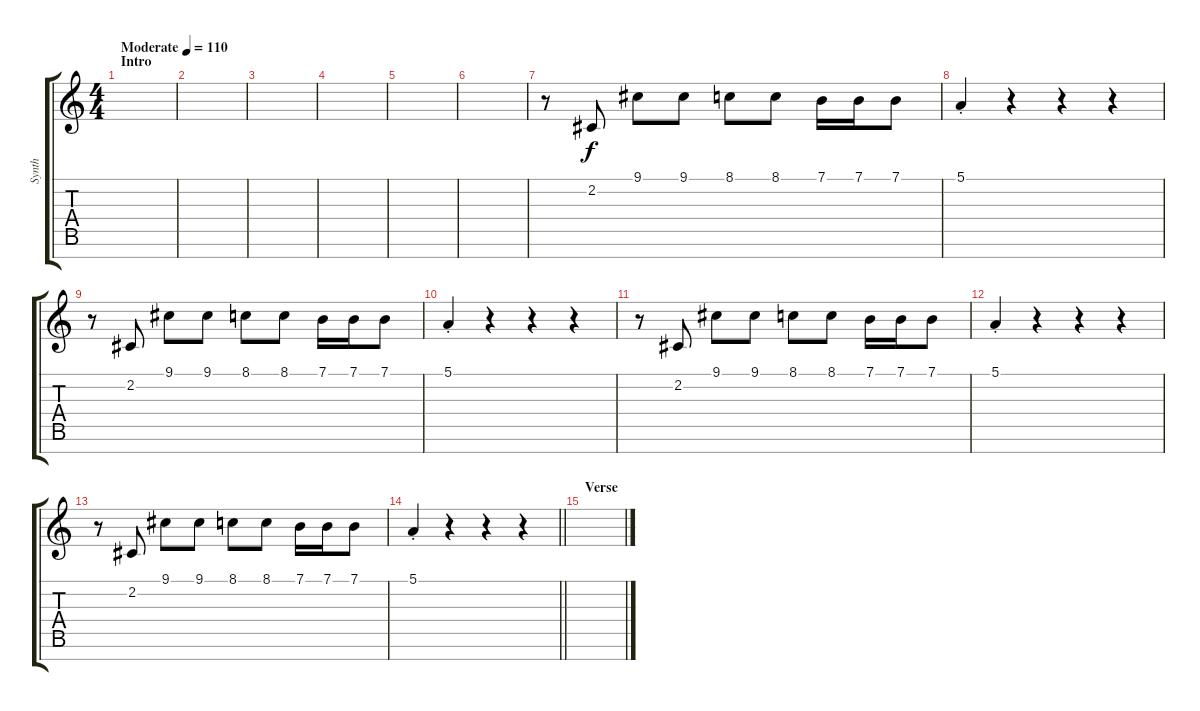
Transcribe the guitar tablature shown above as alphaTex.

\track ("Synth" "Synth") {instrument lead2sawtooth}
\staff {score tabs}
\tuning (E4 B3 G3 D3 A2 E2 B1) {hide}
\ts (4 4)
\section ("" "Intro")
\tempo (110 "Moderate")
\clef g2
\ks c
|
|
|
|
|
|
r.8 2.2.8 9.1.8 9.1.8 8.1.8 8.1.8 7.1.16 7.1.16 7.1.8 |
5.1{st}.4 r.4 r.4 r.4 |
r.8 2.2.8 9.1.8 9.1.8 8.1.8 8.1.8 7.1.16 7.1.16 7.1.8 |
5.1{st}.4 r.4 r.4 r.4 |
r.8 2.2.8 9.1.8 9.1.8 8.1.8 8.1.8 7.1.16 7.1.16 7.1.8 |
5.1{st}.4 r.4 r.4 r.4 |
r.8 2.2.8 9.1.8 9.1.8 8.1.8 8.1.8 7.1.16 7.1.16 7.1.8 |
\barLineRight lightlight
5.1{st}.4 r.4 r.4 r.4 |
\section ("" "Verse")
